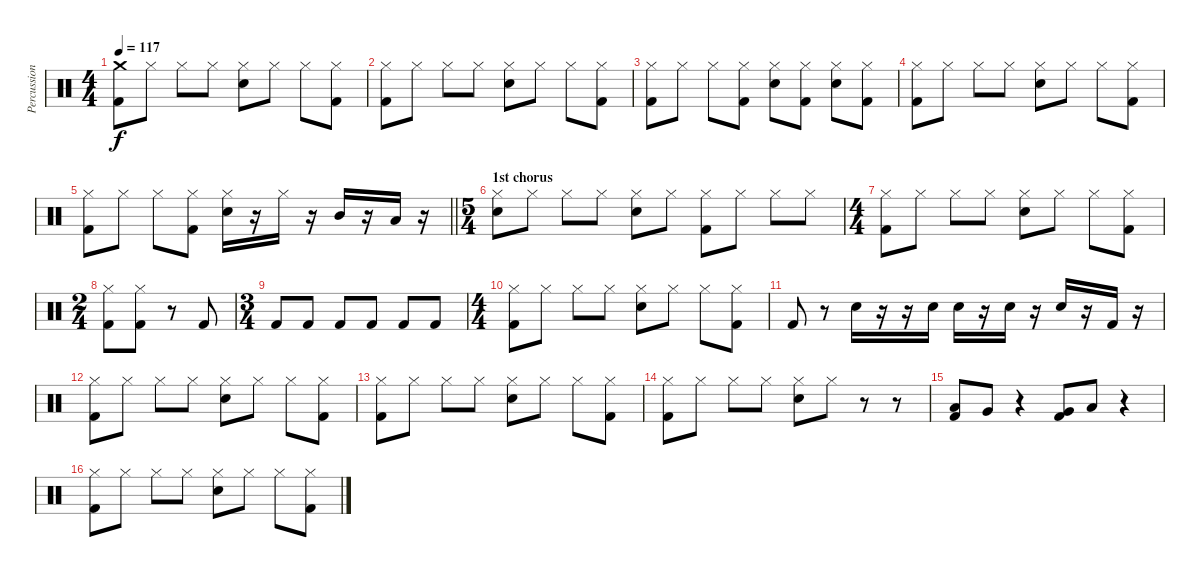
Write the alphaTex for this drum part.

\track ("Percussion" "Percussion") {instrument percussion}
\staff {score}
\articulation defaults
\ts (4 4)
\tempo 117
\clef neutral
\ks c
("Crash medium (hit)" "Kick (hit) 2").8{dy f} "Hi-Hat (closed)".8 "Hi-Hat (closed)".8 "Hi-Hat (closed)".8 ("Hi-Hat (closed)" "Snare (hit) 2").8 "Hi-Hat (closed)".8 "Hi-Hat (closed)".8 ("Hi-Hat (closed)" "Kick (hit) 2").8 |
("Hi-Hat (closed)" "Kick (hit) 2").8 "Hi-Hat (closed)".8 "Hi-Hat (closed)".8 "Hi-Hat (closed)".8 ("Hi-Hat (closed)" "Snare (hit) 2").8 "Hi-Hat (closed)".8 "Hi-Hat (closed)".8 ("Hi-Hat (closed)" "Kick (hit) 2").8 |
("Hi-Hat (closed)" "Kick (hit) 2").8 "Hi-Hat (closed)".8 "Hi-Hat (closed)".8 ("Hi-Hat (closed)" "Kick (hit) 2").8 ("Hi-Hat (closed)" "Snare (hit) 2").8 ("Hi-Hat (closed)" "Kick (hit) 2").8 ("Hi-Hat (closed)" "Snare (hit) 2").8 ("Hi-Hat (closed)" "Kick (hit) 2").8 |
("Hi-Hat (closed)" "Kick (hit) 2").8 "Hi-Hat (closed)".8 "Hi-Hat (closed)".8 "Hi-Hat (closed)".8 ("Hi-Hat (closed)" "Snare (hit) 2").8 "Hi-Hat (closed)".8 "Hi-Hat (closed)".8 ("Hi-Hat (closed)" "Kick (hit) 2").8 |
\barLineRight lightlight
("Hi-Hat (closed)" "Kick (hit) 2").8 "Hi-Hat (closed)".8 "Hi-Hat (closed)".8 ("Hi-Hat (closed)" "Kick (hit) 2").8 ("Hi-Hat (closed)" "Snare (hit) 2").16 r.16 "Hi-Hat (closed)".16 r.16 "Mid Tom (hit)".16 r.16 "Low Tom (hit)".16 r.16 |
\ts (5 4)
\section ("" "1st chorus")
("Hi-Hat (closed)" "Snare (hit) 2").8 "Hi-Hat (closed)".8 "Hi-Hat (closed)".8 "Hi-Hat (closed)".8 ("Hi-Hat (closed)" "Snare (hit) 2").8 "Hi-Hat (closed)".8 ("Hi-Hat (closed)" "Kick (hit) 2").8 "Hi-Hat (closed)".8 "Hi-Hat (closed)".8 "Hi-Hat (closed)".8 |
\ts (4 4)
("Hi-Hat (closed)" "Kick (hit) 2").8 "Hi-Hat (closed)".8 "Hi-Hat (closed)".8 "Hi-Hat (closed)".8 ("Hi-Hat (closed)" "Snare (hit) 2").8 "Hi-Hat (closed)".8 "Hi-Hat (closed)".8 ("Hi-Hat (closed)" "Kick (hit) 2").8 |
\ts (2 4)
("Hi-Hat (closed)" "Kick (hit) 2").8 ("Hi-Hat (closed)" "Kick (hit) 2").8 r.8 "Kick (hit) 2".8 |
\ts (3 4)
"Kick (hit) 2".8 "Kick (hit) 2".8 "Kick (hit) 2".8 "Kick (hit) 2".8 "Kick (hit) 2".8 "Kick (hit) 2".8 |
\ts (4 4)
("Hi-Hat (closed)" "Kick (hit) 2").8 "Hi-Hat (closed)".8 "Hi-Hat (closed)".8 "Hi-Hat (closed)".8 ("Hi-Hat (closed)" "Snare (hit) 2").8 "Hi-Hat (closed)".8 "Hi-Hat (closed)".8 ("Hi-Hat (closed)" "Kick (hit) 2").8 |
"Kick (hit) 2".8 r.8 "Snare (hit) 2".16 r.16 r.16 "Snare (hit) 2".16 "Snare (hit) 2".16 r.16 "Snare (hit) 2".16 r.16 "Snare (hit) 2".16 r.16 "Kick (hit) 2".16 r.16 |
("Hi-Hat (closed)" "Kick (hit) 2").8 "Hi-Hat (closed)".8 "Hi-Hat (closed)".8 "Hi-Hat (closed)".8 ("Hi-Hat (closed)" "Snare (hit) 2").8 "Hi-Hat (closed)".8 "Hi-Hat (closed)".8 ("Hi-Hat (closed)" "Kick (hit) 2").8 |
("Hi-Hat (closed)" "Kick (hit) 2").8 "Hi-Hat (closed)".8 "Hi-Hat (closed)".8 "Hi-Hat (closed)".8 ("Hi-Hat (closed)" "Snare (hit) 2").8 "Hi-Hat (closed)".8 "Hi-Hat (closed)".8 ("Hi-Hat (closed)" "Kick (hit) 2").8 |
("Hi-Hat (closed)" "Kick (hit) 2").8 "Hi-Hat (closed)".8 "Hi-Hat (closed)".8 "Hi-Hat (closed)".8 ("Hi-Hat (closed)" "Snare (hit) 2").8 "Hi-Hat (closed)".8 r.8 r.8 |
("Low Tom (hit)" "Kick (hit) 2").8 "Very Low Tom (hit)".8 r.4 ("Very Low Tom (hit)" "Kick (hit) 2").8 "Low Floor Tom (hit)".8 r.4 |
("Hi-Hat (closed)" "Kick (hit) 2").8 "Hi-Hat (closed)".8 "Hi-Hat (closed)".8 "Hi-Hat (closed)".8 ("Hi-Hat (closed)" "Snare (hit) 2").8 "Hi-Hat (closed)".8 "Hi-Hat (closed)".8 ("Hi-Hat (closed)" "Kick (hit) 2").8
